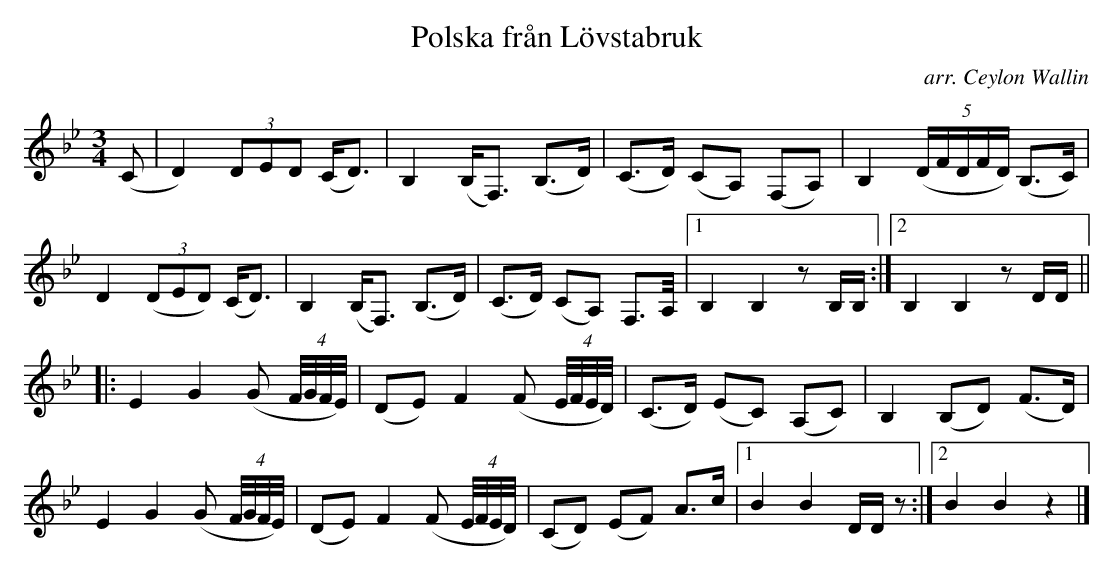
X:1
T:Polska fr\aan L\"ovstabruk
C:arr. Ceylon Wallin
M:3/4
L:1/8
K:Bbmaj clef=treble
(C | D2) (3DED (C<D) | B,2 (B,<F,) (B,>D) | (C>D) (CA,) (F,A,) |\
B,2 ((5D/2F/2D/2F/2D/2) (B,>C) |
D2 ((3DED) (C<D) | B,2 (B,<F,) (B,>D) | (C>D) (CA,) F,>A,/2 |\
 [1 B,2 B,2 z B,/2B,/2 :|  [2 B,2 B,2 z D/2D/2 ||
|: E2 G2 (G (4F/4G/4F/4E/4) | (DE) F2 (F (4E/4F/4E/4D/4) | (C>D) (EC) (A,C) |\
B,2 (B,D) (F>D) |
E2 G2 (G (4F/4G/4F/4E/4) | (DE) F2 (F (4E/4F/4E/4D/4) | (CD) (EF) A>c |\
 [1 B2 B2 D/2D/2 z :|  [2 B2 B2 z2 |]
